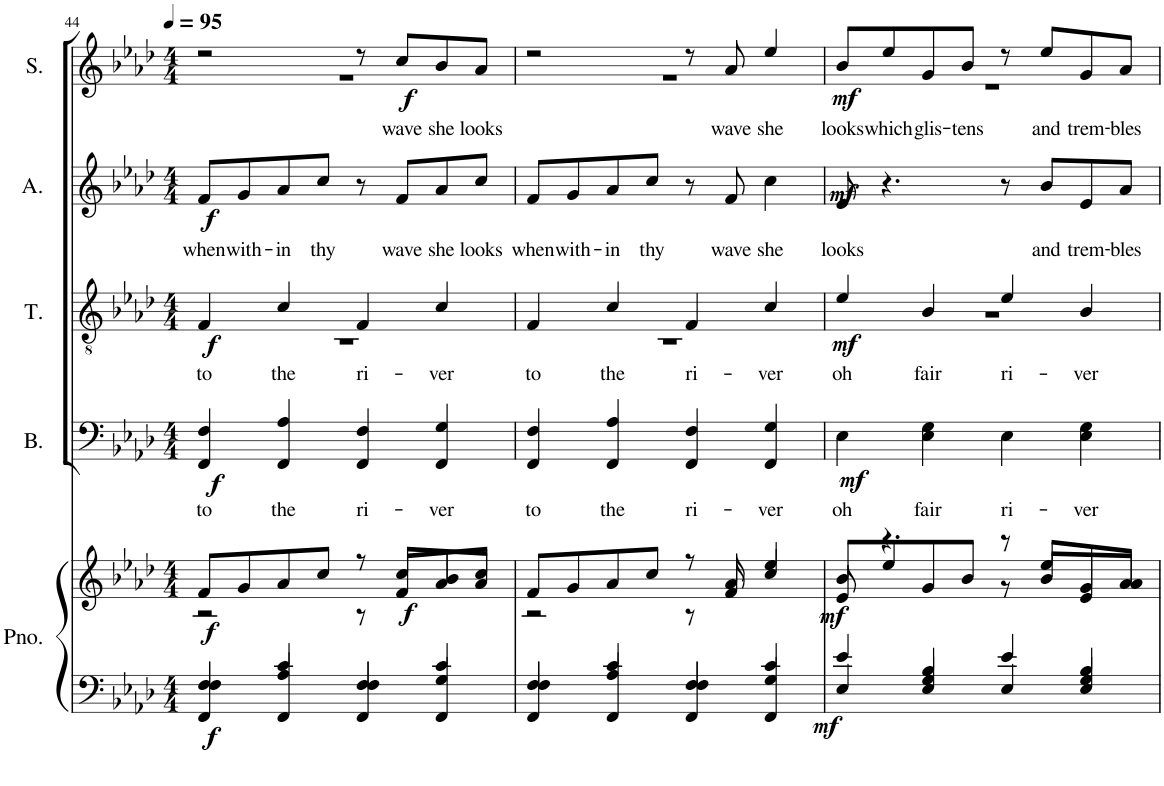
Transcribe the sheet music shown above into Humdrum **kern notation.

**kern	**kern	**dynam	**kern	**text	**dynam	**kern	**text	**dynam	**kern	**text	**dynam	**kern	**text	**dynam
*part5	*part5	*part5	*part4	*part4	*part4	*part3	*part3	*part3	*part2	*part2	*part2	*part1	*part1	*part1
*staff6	*staff5	*staff5/6	*staff4	*staff4	*staff4	*staff3	*staff3	*staff3	*staff2	*staff2	*staff2	*staff1	*staff1	*staff1
*I"Piano	*	*	*I"Bass	*	*	*I"Tenor	*	*	*I"Alto	*	*	*I"Soprano	*	*
*I'Pno.	*	*	*I'B.	*	*	*I'T.	*	*	*I'A.	*	*	*I'S.	*	*
!!LO:PB:g=z
*clefF4	*clefG2	*	*clefF4	*	*	*clefGv2	*	*	*clefG2	*	*	*clefG2	*	*
*k[b-e-a-d-]	*k[b-e-a-d-]	*	*k[b-e-a-d-]	*	*	*k[b-e-a-d-]	*	*	*k[b-e-a-d-]	*	*	*k[b-e-a-d-]	*	*
*M4/4	*M4/4	*	*M4/4	*	*	*M4/4	*	*	*M4/4	*	*	*M4/4	*	*
*MM95	*MM95	*	*MM95	*	*	*MM95	*	*	*MM95	*	*	*MM95	*	*
=44	=44	=44	=44	=44	=44	=44	=44	=44	=44	=44	=44	=44	=44	=44
*^	*^	*	*	*	*	*	*	*	*	*	*	*	*	*
!	!	!	!	!LO:DY:b=2	!	!LO:LY:b	!	!	!LO:LY:b	!	!	!LO:LY:b	!	!	!	!
*	*	*	*	*	*	*	*	*^	*	*	*	*	*	*^	*	*
!	!	!	!	!LO:DY:n=1:b	!	!	!LO:DY:b	!	!	!	!LO:DY:b	!	!	!LO:DY:b	!	!	!	!
4FF/ 4F/	4F/	8f/L	2r	f f	4FF/ 4F/	to	f	4F/	1r	to	f	8f/L	when	f	2r	1r	.	.
!	!	!	!	!	!	!	!	!	!	!	!	!	!LO:LY:b	!	!	!	!	!
.	.	8g/	.	.	.	.	.	.	.	.	.	8g/	with-	.	.	.	.	.
!	!	!	!	!	!	!LO:LY:b	!	!	!	!LO:LY:b	!	!	!LO:LY:b	!	!	!	!	!
4FF/ 4A-/	4c/	8a-/	.	.	4FF/ 4A-/	the	.	4c/	.	the	.	8a-/	-in	.	.	.	.	.
!	!	!	!	!	!	!	!	!	!	!	!	!	!LO:LY:b	!	!	!	!	!
.	.	8cc/J	.	.	.	.	.	.	.	.	.	8cc/J	thy	.	.	.	.	.
!	!	!	!	!	!	!LO:LY:b	!	!	!	!LO:LY:b	!	!	!	!	!	!	!	!
4FF/ 4F/	4F/	8r	8r	.	4FF/ 4F/	ri-	.	4F/	.	ri-	.	8r	.	.	8r	.	.	.
!	!	!	!	!LO:DY:n=2:b	!	!	!	!	!	!	!	!	!LO:LY:b	!	!	!	!LO:LY:b	!LO:DY:b
.	.	8f/L	8cc/L	f	.	.	.	.	.	.	.	8f/L	wave	.	8cc/L	.	wave	f
!	!	!	!	!	!	!LO:LY:b	!	!	!	!LO:LY:b	!	!	!LO:LY:b	!	!	!	!LO:LY:b	!
4FF/ 4G/	4c/	8a-/	8b-/	.	4FF/ 4G/	-ver	.	4c/	.	-ver	.	8a-/	she	.	8b-/	.	she	.
!	!	!	!	!	!	!	!	!	!	!	!	!	!LO:LY:b	!	!	!	!LO:LY:b	!
.	.	8cc/J	8a-/J	.	.	.	.	.	.	.	.	8cc/J	looks	.	8a-/J	.	looks	.
=45	=45	=45	=45	=45	=45	=45	=45	=45	=45	=45	=45	=45	=45	=45	=45	=45	=45	=45
!	!	!	!	!	!	!LO:LY:b	!	!	!	!LO:LY:b	!	!	!LO:LY:b	!	!	!	!	!
4FF/ 4F/	4F/	8f/L	2r	.	4FF/ 4F/	to	.	4F/	1r	to	.	8f/L	when	.	2r	1r	.	.
!	!	!	!	!	!	!	!	!	!	!	!	!	!LO:LY:b	!	!	!	!	!
.	.	8g/	.	.	.	.	.	.	.	.	.	8g/	with-	.	.	.	.	.
!	!	!	!	!	!	!LO:LY:b	!	!	!	!LO:LY:b	!	!	!LO:LY:b	!	!	!	!	!
4FF/ 4A-/	4c/	8a-/	.	.	4FF/ 4A-/	the	.	4c/	.	the	.	8a-/	-in	.	.	.	.	.
!	!	!	!	!	!	!	!	!	!	!	!	!	!LO:LY:b	!	!	!	!	!
.	.	8cc/J	.	.	.	.	.	.	.	.	.	8cc/J	thy	.	.	.	.	.
!	!	!	!	!	!	!LO:LY:b	!	!	!	!LO:LY:b	!	!	!	!	!	!	!	!
4FF/ 4F/	4F/	8r	8r	.	4FF/ 4F/	ri-	.	4F/	.	ri-	.	8r	.	.	8r	.	.	.
!	!	!	!	!	!	!	!	!	!	!	!	!	!LO:LY:b	!	!	!	!LO:LY:b	!
.	.	8f/	8a-/	.	.	.	.	.	.	.	.	8f/	wave	.	8a-/	.	wave	.
!	!	!	!	!	!	!LO:LY:b	!	!	!	!LO:LY:b	!	!	!LO:LY:b	!	!	!	!LO:LY:b	!
4FF/ 4G/	4c/	4cc/	4ee-/	.	4FF/ 4G/	-ver	.	4c/	.	-ver	.	4cc\	she	.	4ee-/	.	she	.
=46	=46	=46	=46	=46	=46	=46	=46	=46	=46	=46	=46	=46	=46	=46	=46	=46	=46	=46
!	!	!	!	!LO:DY:b=2	!	!LO:LY:b	!	!	!	!LO:LY:b	!	!	!LO:LY:b	!	!	!	!LO:LY:b	!
!	!	!	!	!LO:DY:n=1:b	!	!	!LO:DY:b	!	!	!	!LO:DY:b	!	!	!LO:DY:b	!	!	!	!LO:DY:b
4E-/	4e-/	8e-/	8b-/L	mf mf	4E-\	oh	mf	4e-/	1r	oh	mf	8e-/	looks	mf	8b-/L	1r	looks	mf
!	!	!	!	!	!	!	!	!	!	!	!	!	!	!	!	!	!LO:LY:b	!
.	.	4.r	8ee-/	.	.	.	.	.	.	.	.	4.r	.	.	8ee-/	.	which	.
!	!	!	!	!	!	!LO:LY:b	!	!	!	!LO:LY:b	!	!	!	!	!	!	!LO:LY:b	!
4E-/ 4G/	4B-/	.	8g/	.	4E-\ 4G\	fair	.	4B-/	.	fair	.	.	.	.	8g/	.	glis-	.
!	!	!	!	!	!	!	!	!	!	!	!	!	!	!	!	!	!LO:LY:b	!
.	.	.	8b-/J	.	.	.	.	.	.	.	.	.	.	.	8b-/J	.	-tens	.
!	!	!	!	!	!	!LO:LY:b	!	!	!	!LO:LY:b	!	!	!	!	!	!	!	!
4E-/	4e-/	8r	8r	.	4E-\	ri-	.	4e-/	.	ri-	.	8r	.	.	8r	.	.	.
!	!	!	!	!	!	!	!	!	!	!	!	!	!LO:LY:b	!	!	!	!LO:LY:b	!
.	.	8b-/L	8ee-/L	.	.	.	.	.	.	.	.	8b-/L	and	.	8ee-/L	.	and	.
!	!	!	!	!	!	!LO:LY:b	!	!	!	!LO:LY:b	!	!	!LO:LY:b	!	!	!	!LO:LY:b	!
4E-/ 4G/	4B-/	8e-/	8g/	.	4E-\ 4G\	-ver	.	4B-/	.	-ver	.	8e-/	trem-	.	8g/	.	trem-	.
!	!	!	!	!	!	!	!	!	!	!	!	!	!LO:LY:b	!	!	!	!LO:LY:b	!
.	.	8a-/J	8a-/J	.	.	.	.	.	.	.	.	8a-/J	-bles	.	8a-/J	.	-bles	.
*v	*v	*	*	*	*	*	*	*v	*v	*	*	*	*	*	*v	*v	*	*
*	*v	*v	*	*	*	*	*	*	*	*	*	*	*	*	*
=	=	=	=	=	=	=	=	=	=	=	=	=	=	=
*-	*-	*-	*-	*-	*-	*-	*-	*-	*-	*-	*-	*-	*-	*-
